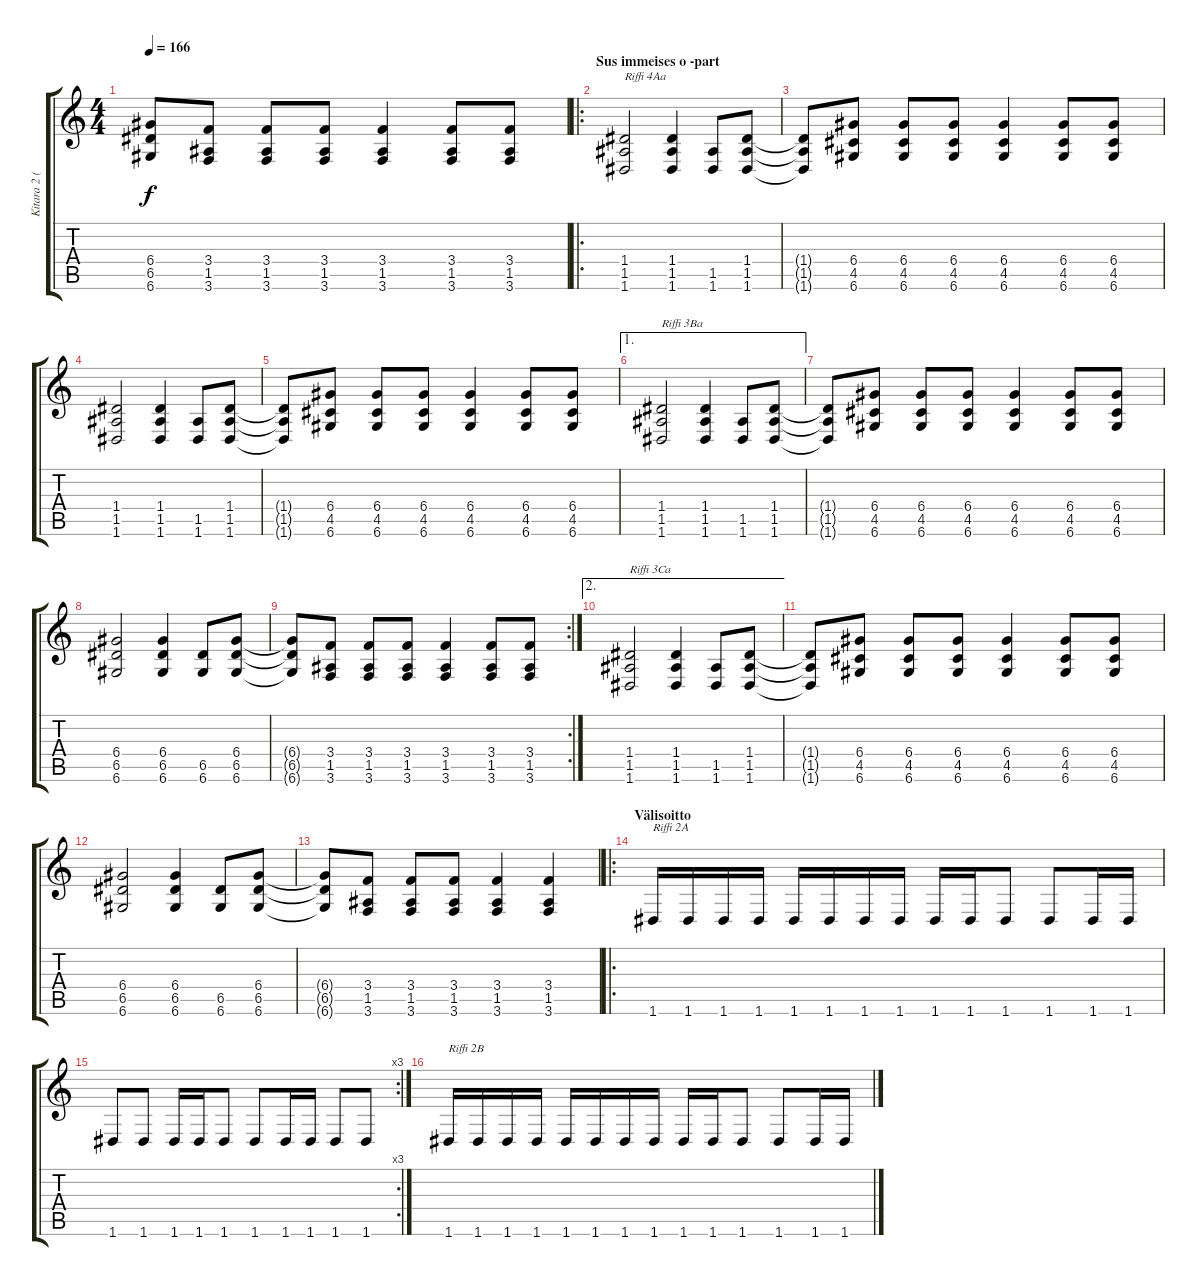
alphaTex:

\track ("Kitara 2 (Tuomo)" "Kitara 2 (") {instrument distortionguitar}
\staff {score tabs}
\tuning (E4 B3 G3 D3 A2 D2) {hide}
\ts (4 4)
\tempo 166
\clef g2
\ks c
(6.4{t} 6.5{t} 6.6{t}).8{dy f} (3.4 1.5 3.6).8 (3.4 1.5 3.6).8 (3.4 1.5 3.6).8 (3.4 1.5 3.6).4 (3.4 1.5 3.6).8 (3.4 1.5 3.6).8 |
\ro
\section ("" "Sus immeises o -part")
(1.4 1.5 1.6).2{txt "Riffi 4Aa"} (1.4 1.5 1.6).4 (1.5 1.6).8 (1.4 1.5 1.6).8 |
(1.4{t} 1.5{t} 1.6{t}).8 (6.4 4.5 6.6).8 (6.4 4.5 6.6).8 (6.4 4.5 6.6).8 (6.4 4.5 6.6).4 (6.4 4.5 6.6).8 (6.4 4.5 6.6).8 |
(1.4 1.5 1.6).2 (1.4 1.5 1.6).4 (1.5 1.6).8 (1.4 1.5 1.6).8 |
(1.4{t} 1.5{t} 1.6{t}).8 (6.4 4.5 6.6).8 (6.4 4.5 6.6).8 (6.4 4.5 6.6).8 (6.4 4.5 6.6).4 (6.4 4.5 6.6).8 (6.4 4.5 6.6).8 |
\ae 1
(1.4 1.5 1.6).2{txt "Riffi 3Ba"} (1.4 1.5 1.6).4 (1.5 1.6).8 (1.4 1.5 1.6).8 |
(1.4{t} 1.5{t} 1.6{t}).8 (6.4 4.5 6.6).8 (6.4 4.5 6.6).8 (6.4 4.5 6.6).8 (6.4 4.5 6.6).4 (6.4 4.5 6.6).8 (6.4 4.5 6.6).8 |
(6.4 6.5 6.6).2 (6.4 6.5 6.6).4 (6.5 6.6).8 (6.4 6.5 6.6).8 |
\rc 2
(6.4{t} 6.5{t} 6.6{t}).8 (3.4 1.5 3.6).8 (3.4 1.5 3.6).8 (3.4 1.5 3.6).8 (3.4 1.5 3.6).4 (3.4 1.5 3.6).8 (3.4 1.5 3.6).8 |
\ae 2
(1.4 1.5 1.6).2{txt "Riffi 3Ca"} (1.4 1.5 1.6).4 (1.5 1.6).8 (1.4 1.5 1.6).8 |
(1.4{t} 1.5{t} 1.6{t}).8 (6.4 4.5 6.6).8 (6.4 4.5 6.6).8 (6.4 4.5 6.6).8 (6.4 4.5 6.6).4 (6.4 4.5 6.6).8 (6.4 4.5 6.6).8 |
(6.4 6.5 6.6).2 (6.4 6.5 6.6).4 (6.5 6.6).8 (6.4 6.5 6.6).8 |
(6.4{t} 6.5{t} 6.6{t}).8 (3.4 1.5 3.6).8 (3.4 1.5 3.6).8 (3.4 1.5 3.6).8 (3.4 1.5 3.6).4 (3.4 1.5 3.6).4 |
\ro
\section ("" "Välisoitto")
1.6.16{txt "Riffi 2A"} 1.6.16 1.6.16 1.6.16 1.6.16 1.6.16 1.6.16 1.6.16 1.6.16 1.6.16 1.6.8 1.6.8 1.6.16 1.6.16 |
\rc 3
1.6.8 1.6.8 1.6.16 1.6.16 1.6.8 1.6.8 1.6.16 1.6.16 1.6.8 1.6.8 |
1.6.16{txt "Riffi 2B"} 1.6.16 1.6.16 1.6.16 1.6.16 1.6.16 1.6.16 1.6.16 1.6.16 1.6.16 1.6.8 1.6.8 1.6.16 1.6.16
